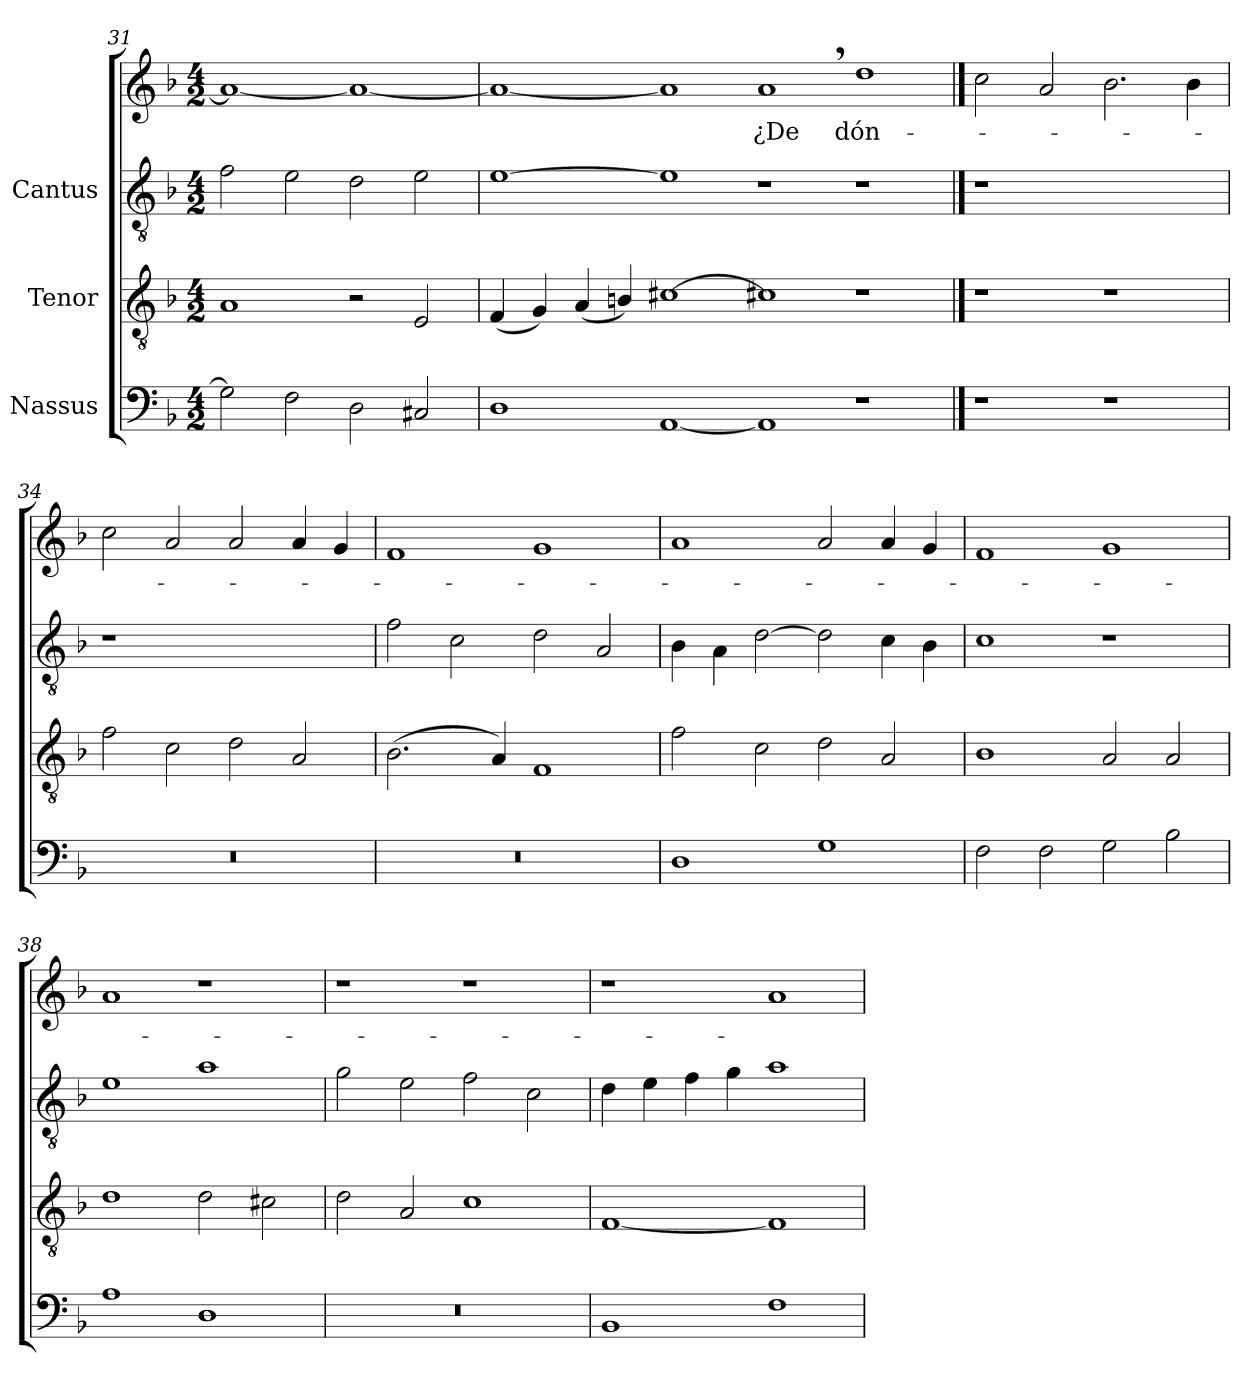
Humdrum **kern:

**kern	**kern	**kern	**kern	**text
*part3	*part2	*part1	*part1	*part1
*staff4	*staff3	*staff2	*staff1	*staff1
*I"Nassus	*I"Tenor	*I"Cantus	*	*
*clefF4	*clefGv2	*clefGv2	*clefG2	*
*k[b-]	*k[b-]	*k[b-]	*k[b-]	*
*F:	*F:	*F:	*F:	*
*M4/2	*M4/2	*M4/2	*M4/2	*
=31	=31	=31	=31	=31
2G\]	1A	2f\	1a_<	.
2F\	.	2e\	.	.
2D\	2r	2d\	1a_<	.
2C#X/	2E/	2e\	.	.
!!LO:LB:g=z
=32	=32	=32	=32	=32
1D	(<4F/	[>1e	1a_<	.
.	4G/)	.	.	.
.	(<4A/	.	.	.
.	4Bn/)	.	.	.
[<1AA	[>1c#X	1e]	1a]	.
!	!	!	!	!LO:LY:b:cj
1AA]	1c#X]	1r	1a,<	¿De
!	!	!	!	!LO:LY:b:cj
1r	1r	1r	1dd	dón-
==33	==33	==33	==33	==33
1r	1r	1r	2cc\	.
.	.	.	2a/	.
1r	1r	1ryy	2.b-\	.
.	.	.	4b-\	.
=34	=34	=34	=34	=34
0r	2f\	1r	2cc\	.
.	2c\	.	2a/	.
.	2d\	1ryy	2a/	.
.	2A/	.	4a/	.
.	.	.	4g/	.
!!LO:PB:g=z
=35	=35	=35	=35	=35
0r	(>2.B-\	2f\	1f	.
.	.	2c\	.	.
.	4A/)	.	.	.
.	1F	2d\	1g	.
.	.	2A/	.	.
=36	=36	=36	=36	=36
1D	2f\	4B-\	1a	.
.	.	4A\	.	.
.	2c\	[>2d\	.	.
1G	2d\	2d\]	2a/	.
.	2A/	4c\	4a/	.
.	.	4B-\	4g/	.
=37	=37	=37	=37	=37
2F\	1B-	1c	1f	.
2F\	.	.	.	.
2G\	2A/	1r	1g	.
2B-\	2A/	.	.	.
=38	=38	=38	=38	=38
1A	1d	1e	1a	.
1D	2d\	1a	1r	.
.	2c#X\	.	.	.
=39	=39	=39	=39	=39
0r	2d\	2g\	1r	.
.	2A/	2e\	.	.
.	1c	2f\	1r	.
.	.	2c\	.	.
!!LO:LB:g=z
=40	=40	=40	=40	=40
1BB-	[<1F	4d\	1r	.
.	.	4e\	.	.
.	.	4f\	.	.
.	.	4g\	.	.
1F	1F]	1a	1a	.
=	=	=	=	=
*-	*-	*-	*-	*-
